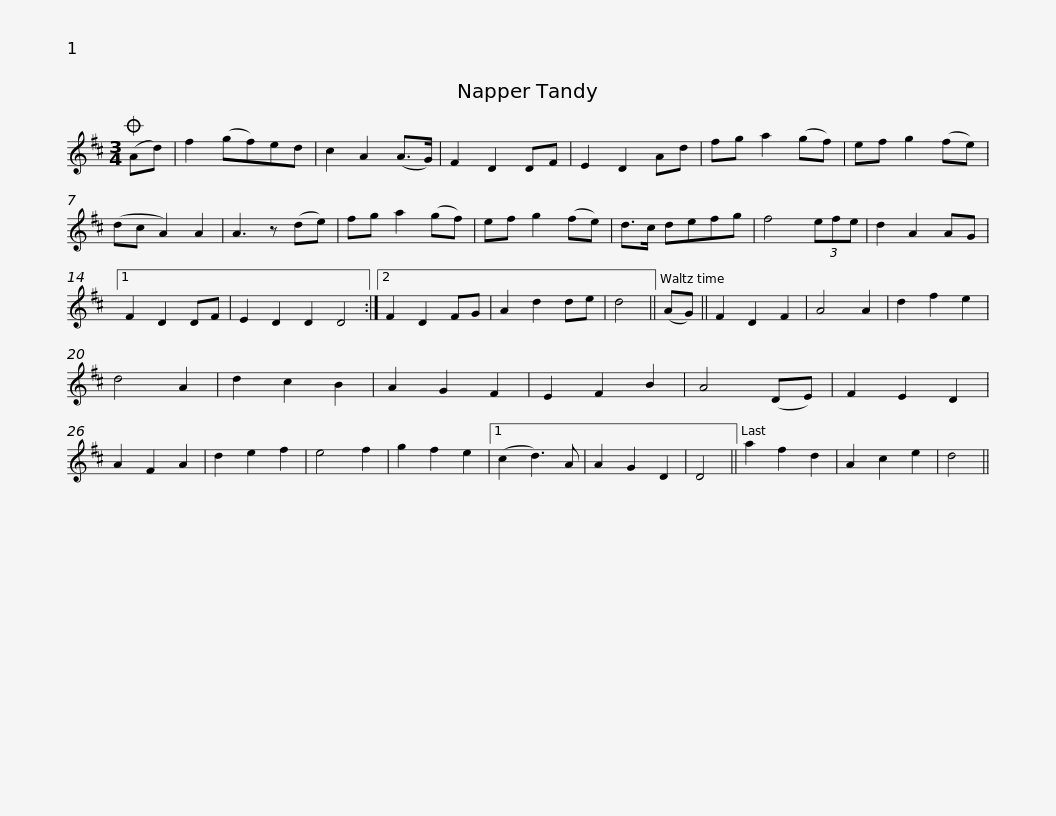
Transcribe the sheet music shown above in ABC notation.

X:1
L:1/8
M:3/4
I:linebreak $
K:D
V:1 treble
V:1
O (Ad) | f2 (gf)ed | c2 A2 (A>G) | F2 D2 DF | E2 D2 Ad | %5
 fg a2 (gf) | ef g2 (fe) | (dc A2) A2 | A3 z (de) |$ fg a2 (gf) | %10
 ef g2 (fe) | d>c defg | f4 (3efe | d2 A2 AG |1 F2 D2 DF | %15
 E2 D2 D2 D4 :|2 F2 D2 FG | A2 d2 de | d4 ||$ (AG) || %20
 F2 D2 F2 | A4 A2 | d2 f2 e2 | d4 A2 | d2 c2 B2 | %25
 A2 G2 F2 | E2 F2 B2 | A4 (DE) | F2 E2 D2 | A2 F2 A2 | %30
 d2 e2 f2 | e4 f2 | g2 f2 e2 |1$ (c2 d3) A | A2 G2 D2 | %35
 D4 || a2 f2 d2 | A2 c2 e2 | d4 || %39
